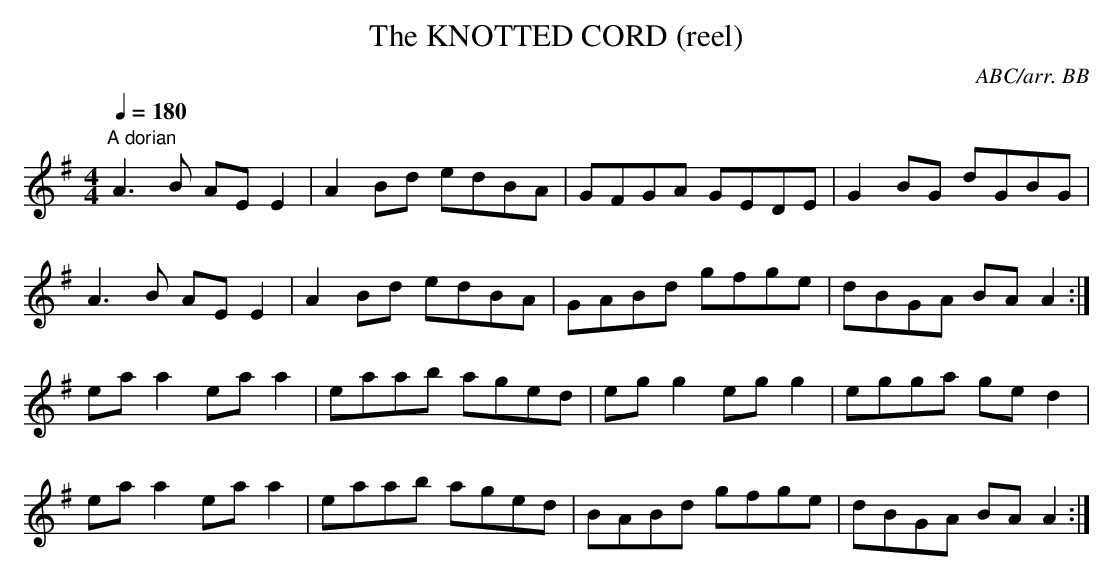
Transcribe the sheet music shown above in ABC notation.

X:1
T:KNOTTED CORD (reel), The
C:ABC/arr. BB
Q:1/4=180
M:4/4
L:1/8
K:G
"A dorian"
A3B AEE2|A2Bd edBA|GFGA GEDE|G2BG dGBG|
A3B AEE2|A2Bd edBA|GABd gfge|dBGA BAA2 :|
eaa2 eaa2|eaab aged|egg2 egg2|egga ged2|
eaa2 eaa2|eaab aged|BABd gfge|dBGA BAA2 :|
